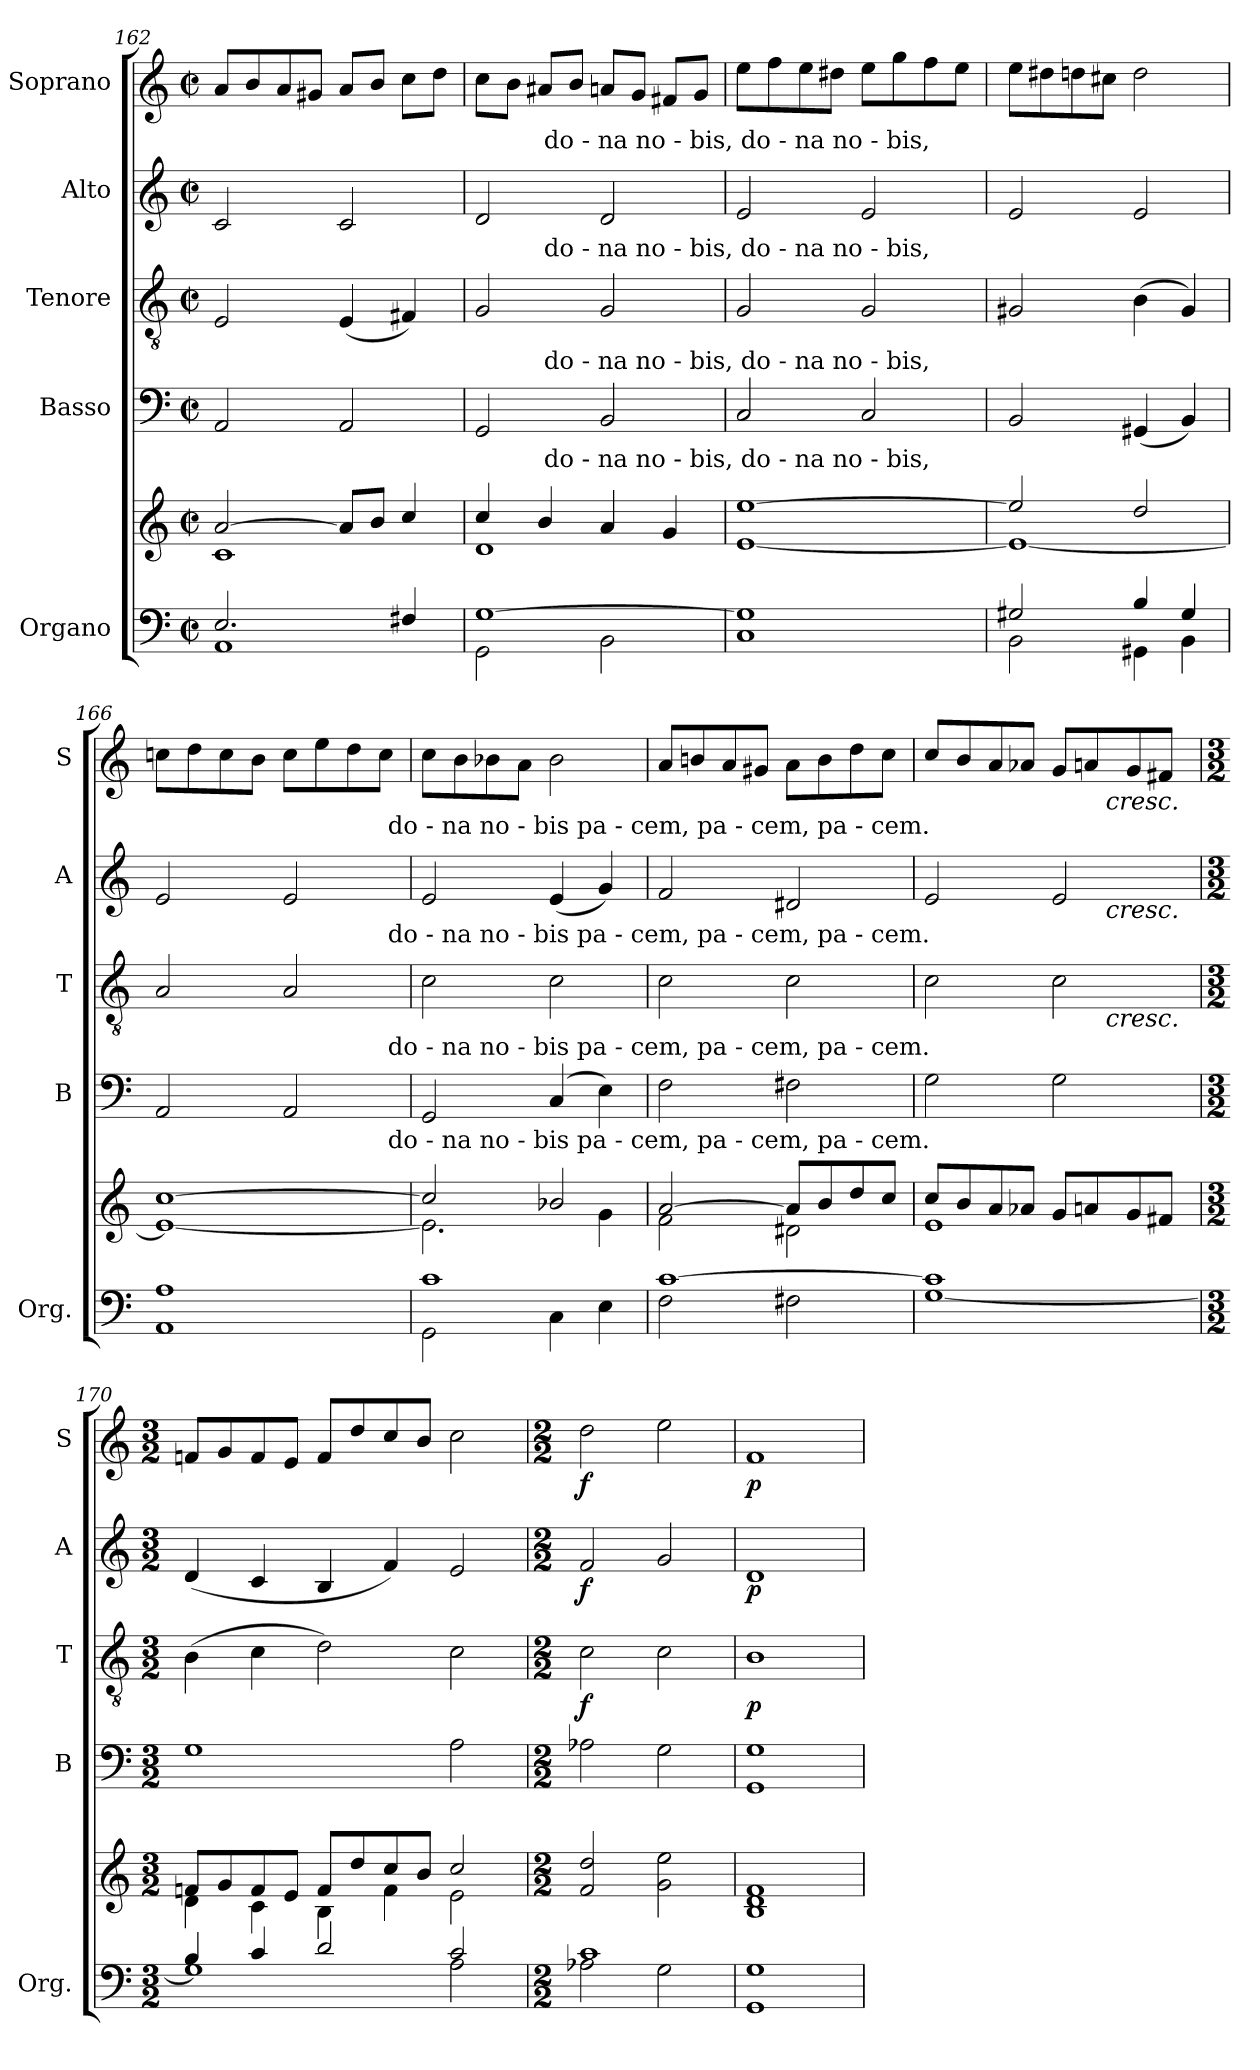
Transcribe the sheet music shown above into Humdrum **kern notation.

**kern	**kern	**kern	**kern	**dynam	**kern	**dynam	**kern	**dynam
*part5	*part5	*part4	*part3	*part3	*part2	*part2	*part1	*part1
*staff6	*staff5	*staff4	*staff3	*staff3	*staff2	*staff2	*staff1	*staff1
*I"Organo	*	*I"Basso	*I"Tenore	*	*I"Alto	*	*I"Soprano	*
*I'Org.	*	*I'B	*I'T	*	*I'A	*	*I'S	*
*clefF4	*clefG2	*clefF4	*clefGv2	*	*clefG2	*	*clefG2	*
*k[]	*k[]	*k[]	*k[]	*	*k[]	*	*k[]	*
*C:	*C:	*C:	*C:	*	*C:	*	*C:	*
*M2/2	*M2/2	*M2/2	*M2/2	*	*M2/2	*	*M2/2	*
*met(c|)	*met(c|)	*met(c|)	*met(c|)	*	*met(c|)	*	*met(c|)	*
=162	=162	=162	=162	=162	=162	=162	=162	=162
*^	*^	*	*	*	*	*	*	*
2.E/	1AA	[>2a/	1c	2AA/	2E/	.	2c/	.	8a/L	.
.	.	.	.	.	.	.	.	.	8b/	.
.	.	.	.	.	.	.	.	.	8a/	.
.	.	.	.	.	.	.	.	.	8g#X/J	.
.	.	8a/L]	.	2AA/	(4E/	.	2c/	.	8a/L	.
.	.	8b/J	.	.	.	.	.	.	8b/J	.
4F#X/	.	4cc/	.	.	4F#X/)	.	.	.	8cc\L	.
.	.	.	.	.	.	.	.	.	8dd\J	.
=163	=163	=163	=163	=163	=163	=163	=163	=163	=163	=163
[>1G	2GG\	4cc/	1d	2GG/	2G/	.	2d/	.	8cc\L	.
.	.	.	.	.	.	.	.	.	8b\J	.
.	.	4b/	.	.	.	.	.	.	8a#X/L	.
.	.	.	.	.	.	.	.	.	8b/J	.
.	2BB\	4a/	.	2BB/	2G/	.	2d/	.	8an/L	.
.	.	.	.	.	.	.	.	.	8g/J	.
.	.	4g/	.	.	.	.	.	.	8f#X/L	.
.	.	.	.	.	.	.	.	.	8g/J	.
!!LO:LB:g=z
=164	=164	=164	=164	=164	=164	=164	=164	=164	=164	=164
!	!	!	!	!	!	!	!LO:TX:a:cj:t=do          -             na                            no            -             bis,                        do          -           na                          no          -            bis,	!	!	!
!	!	!	!	!	!LO:TX:a:cj:t=do          -             na                            no            -             bis,                        do          -           na                          no          -            bis,	!	!	!	!	!
!	!	!	!	!LO:TX:a:cj:t=do          -             na                            no            -             bis,                        do          -           na                          no          -            bis,	!	!	!	!	!	!
!	!	!LO:TX:a:cj:t=do          -             na                            no            -             bis,                        do          -           na                          no          -            bis,	!	!	!	!	!	!	!	!
1G]	1C	[>1ee	[<1e	2C/	2G/	.	2e/	.	8ee\L	.
.	.	.	.	.	.	.	.	.	8ff\	.
.	.	.	.	.	.	.	.	.	8ee\	.
.	.	.	.	.	.	.	.	.	8dd#X\J	.
.	.	.	.	2C/	2G/	.	2e/	.	8ee\L	.
.	.	.	.	.	.	.	.	.	8gg\	.
.	.	.	.	.	.	.	.	.	8ff\	.
.	.	.	.	.	.	.	.	.	8ee\J	.
=165	=165	=165	=165	=165	=165	=165	=165	=165	=165	=165
2G#X/	2BB\	2ee/]	1e_	2BB/	2G#X/	.	2e/	.	8ee\L	.
.	.	.	.	.	.	.	.	.	8dd#X\	.
.	.	.	.	.	.	.	.	.	8ddn\	.
.	.	.	.	.	.	.	.	.	8cc#X\J	.
4B/	4GG#X\	2dd/	.	(4GG#X/	(4B\	.	2e/	.	2dd\	.
4G#/	4BB\	.	.	4BB/)	4G#/)	.	.	.	.	.
=166	=166	=166	=166	=166	=166	=166	=166	=166	=166	=166
1A	1AA	[>1cc	1e_	2AA/	2A/	.	2e/	.	8ccn\L	.
.	.	.	.	.	.	.	.	.	8dd\	.
.	.	.	.	.	.	.	.	.	8cc\	.
.	.	.	.	.	.	.	.	.	8b\J	.
.	.	.	.	2AA/	2A/	.	2e/	.	8cc\L	.
.	.	.	.	.	.	.	.	.	8ee\	.
.	.	.	.	.	.	.	.	.	8dd\	.
.	.	.	.	.	.	.	.	.	8cc\J	.
=167	=167	=167	=167	=167	=167	=167	=167	=167	=167	=167
1c	2GG\	2cc/]	2.e\]	2GG/	2c\	.	2e/	.	8cc\L	.
.	.	.	.	.	.	.	.	.	8b\	.
.	.	.	.	.	.	.	.	.	8b-X\	.
.	.	.	.	.	.	.	.	.	8a\J	.
.	4C\	2b-X/	.	(4C/	2c\	.	(4e/	.	2b-\	.
.	4E\	.	4g\	4E\)	.	.	4g/)	.	.	.
!!LO:LB:g=z
=168	=168	=168	=168	=168	=168	=168	=168	=168	=168	=168
!	!	!	!	!	!	!	!LO:TX:a:cj:t=do       -           na                      no        -          bis                             pa                 -                cem,                 pa  -  cem,     pa      -      cem.	!	!	!
!	!	!	!	!	!LO:TX:a:cj:t=do       -           na                      no        -          bis                             pa                 -                cem,                 pa  -  cem,     pa      -      cem.	!	!	!	!	!
!	!	!	!	!LO:TX:a:cj:t=do       -           na                      no        -          bis                             pa                 -                cem,                 pa  -  cem,     pa      -      cem.	!	!	!	!	!	!
!	!	!	!	!LO:TX:b:cj:t=do       -           na                      no        -          bis                             pa                 -                cem,                 pa  -  cem,     pa      -      cem.	!	!	!	!	!	!
[>1c	2F\	[>2a/	2f\	2F\	2c\	.	2f/	.	8a/L	.
.	.	.	.	.	.	.	.	.	8bn/	.
.	.	.	.	.	.	.	.	.	8a/	.
.	.	.	.	.	.	.	.	.	8g#X/J	.
.	2F#X\	8a/L]	2d#X\	2F#X\	2c\	.	2d#X/	.	8a\L	.
.	.	8b/	.	.	.	.	.	.	8b\	.
.	.	8dd/	.	.	.	.	.	.	8dd\	.
.	.	8cc/J	.	.	.	.	.	.	8cc\J	.
=169	=169	=169	=169	=169	=169	=169	=169	=169	=169	=169
*	*	*	*	*	*^	*	*^	*	*^	*
1c]	[<1G	8cc/L	1e	2G\	2c\	2ryy	.	2e/	2ryy	.	8cc/L	2ryy	.
.	.	8b/	.	.	.	.	.	.	.	.	8b/	.	.
.	.	8a/	.	.	.	.	.	.	.	.	8a/	.	.
.	.	8a-X/J	.	.	.	.	.	.	.	.	8a-X/J	.	.
.	.	8g/L	.	2G\	2c\	8.ryy	.	2e/	8.ryy	.	8g/L	8.ryy	.
.	.	8an/	.	.	.	.	.	.	.	.	8an/	.	.
!	!	!	!	!	!	!	!	!	!	!	!	!LO:TX:b:i:t=cresc.	!
!	!	!	!	!	!	!	!	!	!LO:TX:b:i:t=cresc.	!	!	!	!
!	!	!	!	!	!	!LO:TX:b:i:t=cresc.	!	!	!	!	!	!	!
.	.	.	.	.	.	4ryy	.	.	4ryy	.	.	4ryy	.
.	.	8g/	.	.	.	.	.	.	.	.	8g/	.	.
.	.	8f#X/J	.	.	.	.	.	.	.	.	8f#X/J	.	.
.	.	.	.	.	.	16ryy	.	.	16ryy	.	.	16ryy	.
*	*	*	*	*	*v	*v	*	*	*	*	*v	*v	*
*	*	*	*	*	*	*	*v	*v	*	*	*
=170	=170	=170	=170	=170	=170	=170	=170	=170	=170	=170
*M3/2	*	*M3/2	*	*M3/2	*M3/2	*	*M3/2	*	*M3/2	*
4B/	1G]	8fn/L	4d\	1G	(4B\	.	(4d/	.	8fn/L	.
.	.	8g/	.	.	.	.	.	.	8g/	.
4c/	.	8f/	4c\	.	4c\	.	4c/	.	8f/	.
.	.	8e/J	.	.	.	.	.	.	8e/J	.
2d/	.	8f/L	4B\	.	2d\)	.	4B/	.	8f/L	.
.	.	8dd/	.	.	.	.	.	.	8dd/	.
.	.	8cc/	4f\	.	.	.	4f/)	.	8cc/	.
.	.	8b/J	.	.	.	.	.	.	8b/J	.
2c/	2A\	2cc/	2e\	2A\	2c\	.	2e/	.	2cc\	.
*	*	*v	*v	*	*	*	*	*	*	*
=171	=171	=171	=171	=171	=171	=171	=171	=171	=171
*M2/2	*	*M2/2	*M2/2	*M2/2	*	*M2/2	*	*M2/2	*
*	*	*^	*	*	*	*	*	*	*
!	!	!	!	!	!	!LO:DY:b	!	!LO:DY:b	!	!LO:DY:b
*	*	*v	*v	*	*	*	*	*	*	*
1c	2A-X\	2f/ 2dd/	2A-X\	2c\	f	2f/	f	2dd\	f
.	2G\	2g\ 2ee\	2G\	2c\	.	2g/	.	2ee\	.
=172	=172	=172	=172	=172	=172	=172	=172	=172	=172
!	!	!	!	!	!LO:DY:b	!	!LO:DY:b	!	!LO:DY:b
1G	1GG	1B 1d 1f	1GG 1G	1B	p	1d	p	1f	p
*v	*v	*	*	*	*	*	*	*	*
=	=	=	=	=	=	=	=	=
*-	*-	*-	*-	*-	*-	*-	*-	*-
